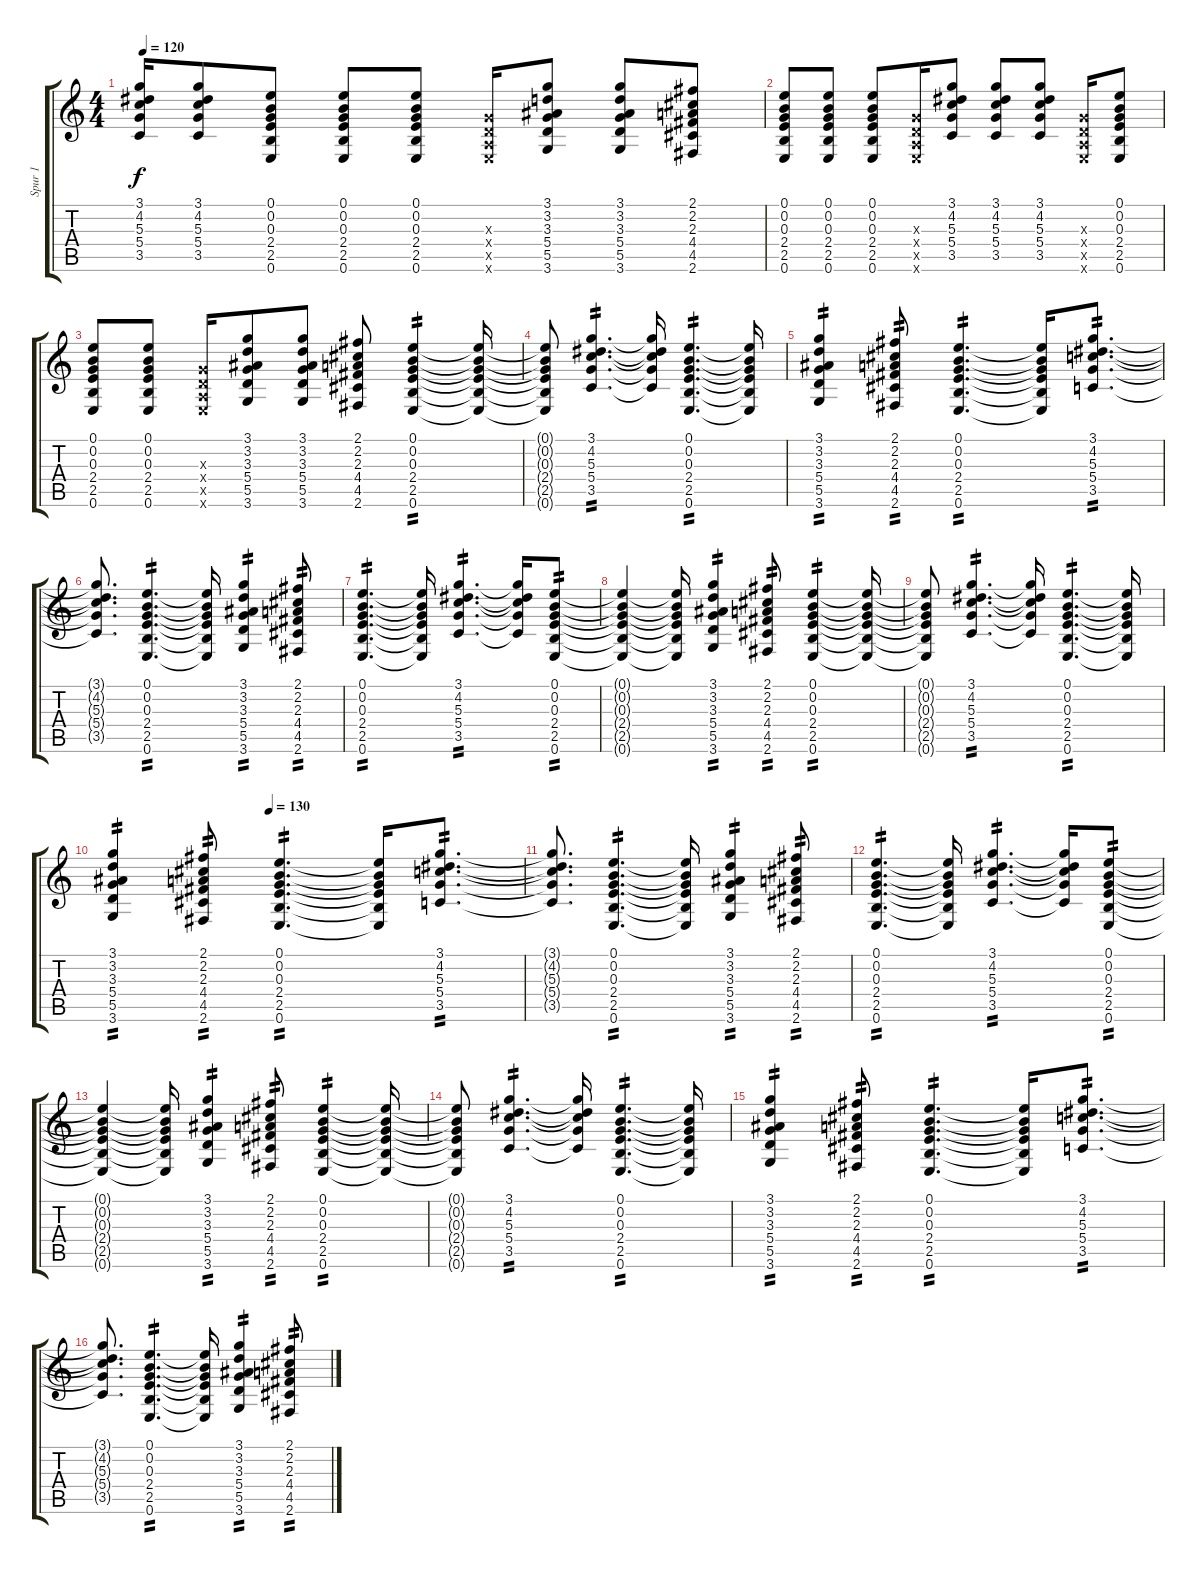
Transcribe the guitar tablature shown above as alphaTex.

\track ("Spur 1" "Spur 1") {instrument distortionguitar}
\staff {score tabs}
\tuning (E4 B3 G3 D3 A2 E2) {hide}
\ts (4 4)
\tempo 120
\clef g2
\ks c
(3.1{t} 4.2{t} 5.3{t} 5.4{t} 3.5{t}).16{dy f} (3.1 4.2 5.3 5.4 3.5).8 (0.1 0.2 0.3 2.4 2.5 0.6).8 (0.1 0.2 0.3 2.4 2.5 0.6).8 (0.1 0.2 0.3 2.4 2.5 0.6).8 (0.3{x} 0.4{x} 0.5{x} 0.6{x}).16 (3.1 3.2 3.3 5.4 5.5 3.6).8 (3.1 3.2 3.3 5.4 5.5 3.6).8 (2.1 2.2 2.3 4.4 4.5 2.6).8 |
(0.1 0.2 0.3 2.4 2.5 0.6).8 (0.1 0.2 0.3 2.4 2.5 0.6).8 (0.1 0.2 0.3 2.4 2.5 0.6).8 (0.3{x} 0.4{x} 0.5{x} 0.6{x}).16 (3.1 4.2 5.3 5.4 3.5).8 (3.1 4.2 5.3 5.4 3.5).8 (3.1 4.2 5.3 5.4 3.5).8 (0.3{x} 0.4{x} 0.5{x} 0.6{x}).16 (0.1 0.2 0.3 2.4 2.5 0.6).8 |
(0.1 0.2 0.3 2.4 2.5 0.6).8 (0.1 0.2 0.3 2.4 2.5 0.6).8 (0.3{x} 0.4{x} 0.5{x} 0.6{x}).16 (3.1 3.2 3.3 5.4 5.5 3.6).8 (3.1 3.2 3.3 5.4 5.5 3.6).8 (2.1 2.2 2.3 4.4 4.5 2.6).8 (0.1 0.2 0.3 2.4 2.5 0.6).4{tp 2} (0.1{t} 0.2{t} 0.3{t} 2.4{t} 2.5{t} 0.6{t}).16 |
(0.1{t} 0.2{t} 0.3{t} 2.4{t} 2.5{t} 0.6{t}).8 (3.1 4.2 5.3 5.4 3.5).4{d tp 2} (3.1{t} 4.2{t} 5.3{t} 5.4{t} 3.5{t}).16 (0.1 0.2 0.3 2.4 2.5 0.6).4{d tp 2} (0.1{t} 0.2{t} 0.3{t} 2.4{t} 2.5{t} 0.6{t}).16 |
(3.1 3.2 3.3 5.4 5.5 3.6).4{tp 2} (2.1 2.2 2.3 4.4 4.5 2.6).8{tp 2} (0.1 0.2 0.3 2.4 2.5 0.6).4{d tp 2} (0.1{t} 0.2{t} 0.3{t} 2.4{t} 2.5{t} 0.6{t}).16 (3.1 4.2 5.3 5.4 3.5).8{d tp 2} |
(3.1{t} 4.2{t} 5.3{t} 5.4{t} 3.5{t}).8{d} (0.1 0.2 0.3 2.4 2.5 0.6).4{d tp 2} (0.1{t} 0.2{t} 0.3{t} 2.4{t} 2.5{t} 0.6{t}).16 (3.1 3.2 3.3 5.4 5.5 3.6).4{tp 2} (2.1 2.2 2.3 4.4 4.5 2.6).8{tp 2} |
(0.1 0.2 0.3 2.4 2.5 0.6).4{d tp 2} (0.1{t} 0.2{t} 0.3{t} 2.4{t} 2.5{t} 0.6{t}).16 (3.1 4.2 5.3 5.4 3.5).4{d tp 2} (3.1{t} 4.2{t} 5.3{t} 5.4{t} 3.5{t}).16 (0.1 0.2 0.3 2.4 2.5 0.6).8{tp 2} |
(0.1{t} 0.2{t} 0.3{t} 2.4{t} 2.5{t} 0.6{t}).4 (0.1{t} 0.2{t} 0.3{t} 2.4{t} 2.5{t} 0.6{t}).16 (3.1 3.2 3.3 5.4 5.5 3.6).4{tp 2} (2.1 2.2 2.3 4.4 4.5 2.6).8{tp 2} (0.1 0.2 0.3 2.4 2.5 0.6).4{tp 2} (0.1{t} 0.2{t} 0.3{t} 2.4{t} 2.5{t} 0.6{t}).16 |
(0.1{t} 0.2{t} 0.3{t} 2.4{t} 2.5{t} 0.6{t}).8 (3.1 4.2 5.3 5.4 3.5).4{d tp 2} (3.1{t} 4.2{t} 5.3{t} 5.4{t} 3.5{t}).16 (0.1 0.2 0.3 2.4 2.5 0.6).4{d tp 2} (0.1{t} 0.2{t} 0.3{t} 2.4{t} 2.5{t} 0.6{t}).16 |
\tempo (130 0.375)
(3.1 3.2 3.3 5.4 5.5 3.6).4{tp 2} (2.1 2.2 2.3 4.4 4.5 2.6).8{tp 2} (0.1 0.2 0.3 2.4 2.5 0.6).4{d tp 2} (0.1{t} 0.2{t} 0.3{t} 2.4{t} 2.5{t} 0.6{t}).16 (3.1 4.2 5.3 5.4 3.5).8{d tp 2} |
(3.1{t} 4.2{t} 5.3{t} 5.4{t} 3.5{t}).8{d} (0.1 0.2 0.3 2.4 2.5 0.6).4{d tp 2} (0.1{t} 0.2{t} 0.3{t} 2.4{t} 2.5{t} 0.6{t}).16 (3.1 3.2 3.3 5.4 5.5 3.6).4{tp 2} (2.1 2.2 2.3 4.4 4.5 2.6).8{tp 2} |
(0.1 0.2 0.3 2.4 2.5 0.6).4{d tp 2} (0.1{t} 0.2{t} 0.3{t} 2.4{t} 2.5{t} 0.6{t}).16 (3.1 4.2 5.3 5.4 3.5).4{d tp 2} (3.1{t} 4.2{t} 5.3{t} 5.4{t} 3.5{t}).16 (0.1 0.2 0.3 2.4 2.5 0.6).8{tp 2} |
(0.1{t} 0.2{t} 0.3{t} 2.4{t} 2.5{t} 0.6{t}).4 (0.1{t} 0.2{t} 0.3{t} 2.4{t} 2.5{t} 0.6{t}).16 (3.1 3.2 3.3 5.4 5.5 3.6).4{tp 2} (2.1 2.2 2.3 4.4 4.5 2.6).8{tp 2} (0.1 0.2 0.3 2.4 2.5 0.6).4{tp 2} (0.1{t} 0.2{t} 0.3{t} 2.4{t} 2.5{t} 0.6{t}).16 |
(0.1{t} 0.2{t} 0.3{t} 2.4{t} 2.5{t} 0.6{t}).8 (3.1 4.2 5.3 5.4 3.5).4{d tp 2} (3.1{t} 4.2{t} 5.3{t} 5.4{t} 3.5{t}).16 (0.1 0.2 0.3 2.4 2.5 0.6).4{d tp 2} (0.1{t} 0.2{t} 0.3{t} 2.4{t} 2.5{t} 0.6{t}).16 |
(3.1 3.2 3.3 5.4 5.5 3.6).4{tp 2} (2.1 2.2 2.3 4.4 4.5 2.6).8{tp 2} (0.1 0.2 0.3 2.4 2.5 0.6).4{d tp 2} (0.1{t} 0.2{t} 0.3{t} 2.4{t} 2.5{t} 0.6{t}).16 (3.1 4.2 5.3 5.4 3.5).8{d tp 2} |
(3.1{t} 4.2{t} 5.3{t} 5.4{t} 3.5{t}).8{d} (0.1 0.2 0.3 2.4 2.5 0.6).4{d tp 2} (0.1{t} 0.2{t} 0.3{t} 2.4{t} 2.5{t} 0.6{t}).16 (3.1 3.2 3.3 5.4 5.5 3.6).4{tp 2} (2.1 2.2 2.3 4.4 4.5 2.6).8{tp 2}
